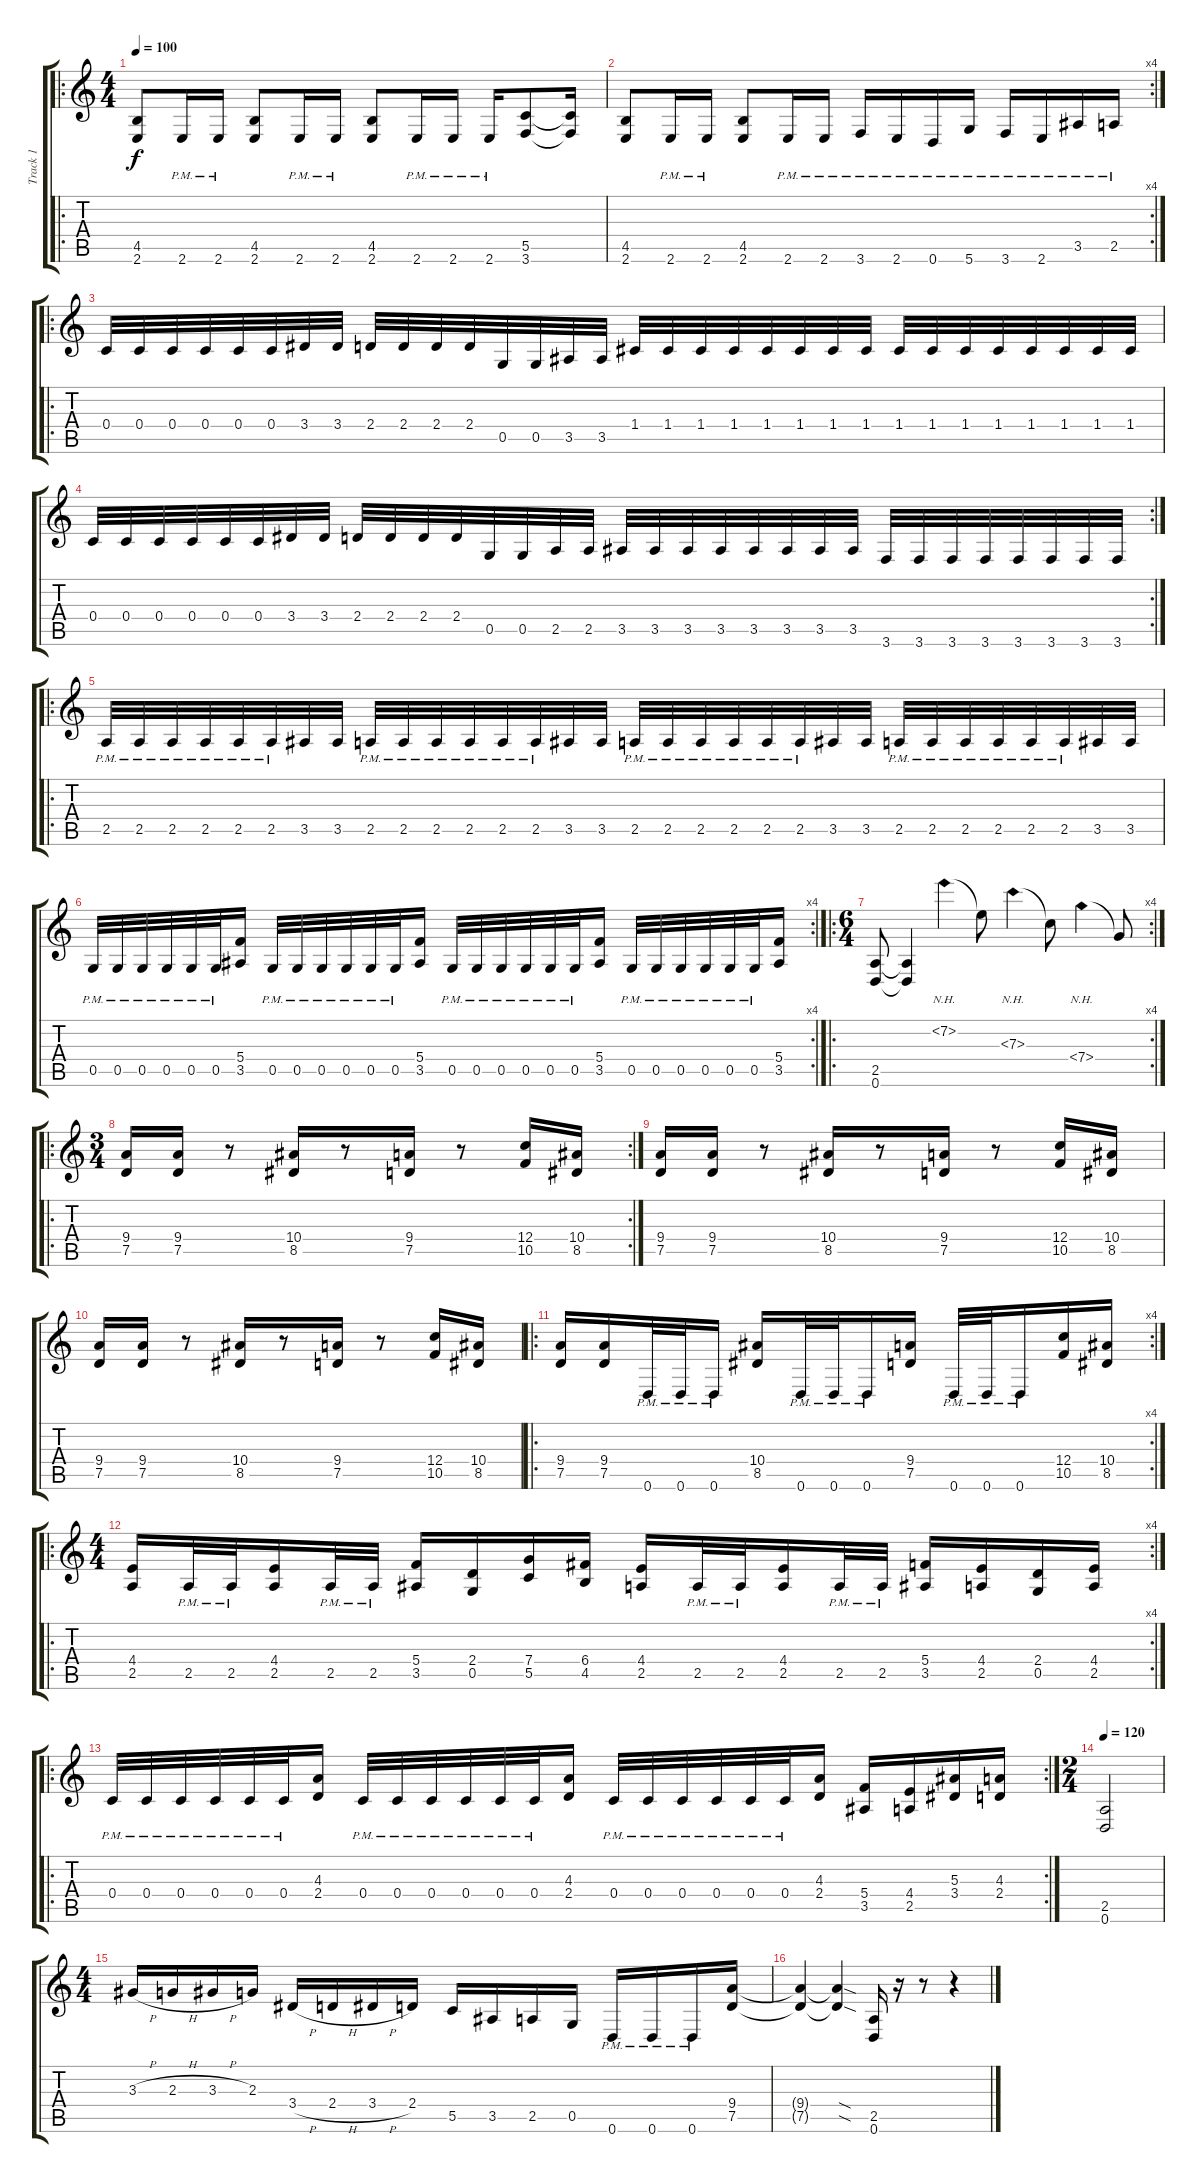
\track ("Track 1" "Track 1") {instrument distortionguitar}
\staff {score tabs}
\tuning (D4 A3 F3 C3 G2 D2) {hide}
\ro
\ts (4 4)
\tempo 100
\clef g2
\ks c
(4.5 2.6).8{dy f} 2.6{pm}.16 2.6{pm}.16 (4.5 2.6).8 2.6{pm}.16 2.6{pm}.16 (4.5 2.6).8 2.6{pm}.16 2.6{pm}.16 2.6{pm}.16 (5.5 3.6).8 (5.5{t} 3.6{t}).16 |
\rc 4
(4.5 2.6).8 2.6{pm}.16 2.6{pm}.16 (4.5 2.6).8 2.6{pm}.16 2.6{pm}.16 3.6{pm}.16 2.6{pm}.16 0.6{pm}.16 5.6{pm}.16 3.6{pm}.16 2.6{pm}.16 3.5{pm}.16 2.5{pm}.16 |
\ro
0.4.32 0.4.32 0.4.32 0.4.32 0.4.32 0.4.32 3.4.32 3.4.32 2.4.32 2.4.32 2.4.32 2.4.32 0.5.32 0.5.32 3.5.32 3.5.32 1.4.32 1.4.32 1.4.32 1.4.32 1.4.32 1.4.32 1.4.32 1.4.32 1.4.32 1.4.32 1.4.32 1.4.32 1.4.32 1.4.32 1.4.32 1.4.32 |
\rc 2
0.4.32 0.4.32 0.4.32 0.4.32 0.4.32 0.4.32 3.4.32 3.4.32 2.4.32 2.4.32 2.4.32 2.4.32 0.5.32 0.5.32 2.5.32 2.5.32 3.5.32 3.5.32 3.5.32 3.5.32 3.5.32 3.5.32 3.5.32 3.5.32 3.6.32 3.6.32 3.6.32 3.6.32 3.6.32 3.6.32 3.6.32 3.6.32 |
\ro
2.5{pm}.32 2.5{pm}.32 2.5{pm}.32 2.5{pm}.32 2.5{pm}.32 2.5{pm}.32 3.5.32 3.5.32 2.5{pm}.32 2.5{pm}.32 2.5{pm}.32 2.5{pm}.32 2.5{pm}.32 2.5{pm}.32 3.5.32 3.5.32 2.5{pm}.32 2.5{pm}.32 2.5{pm}.32 2.5{pm}.32 2.5{pm}.32 2.5{pm}.32 3.5.32 3.5.32 2.5{pm}.32 2.5{pm}.32 2.5{pm}.32 2.5{pm}.32 2.5{pm}.32 2.5{pm}.32 3.5.32 3.5.32 |
\rc 4
0.5{pm}.32 0.5{pm}.32 0.5{pm}.32 0.5{pm}.32 0.5{pm}.32 0.5{pm}.32 (5.4 3.5).16 0.5{pm}.32 0.5{pm}.32 0.5{pm}.32 0.5{pm}.32 0.5{pm}.32 0.5{pm}.32 (5.4 3.5).16 0.5{pm}.32 0.5{pm}.32 0.5{pm}.32 0.5{pm}.32 0.5{pm}.32 0.5{pm}.32 (5.4 3.5).16 0.5{pm}.32 0.5{pm}.32 0.5{pm}.32 0.5{pm}.32 0.5{pm}.32 0.5{pm}.32 (5.4 3.5).16 |
\ro
\rc 4
\ts (6 4)
(2.5 0.6).8 (2.5{t} 0.6{t}).4 7.2{nh}.4 7.2{t}.8 7.3{nh}.4 7.3{t}.8 7.4{nh}.4 7.4{t}.8 |
\ro
\rc 2
\ts (3 4)
(9.4 7.5).16 (9.4 7.5).16 r.8 (10.4 8.5).16 r.8 (9.4 7.5).16 r.8 (12.4 10.5).16 (10.4 8.5).16 |
(9.4 7.5).16 (9.4 7.5).16 r.8 (10.4 8.5).16 r.8 (9.4 7.5).16 r.8 (12.4 10.5).16 (10.4 8.5).16 |
(9.4 7.5).16 (9.4 7.5).16 r.8 (10.4 8.5).16 r.8 (9.4 7.5).16 r.8 (12.4 10.5).16 (10.4 8.5).16 |
\ro
\rc 4
(9.4 7.5).16 (9.4 7.5).16 0.6{pm}.32 0.6{pm}.32 0.6{pm}.16 (10.4 8.5).16 0.6{pm}.32 0.6{pm}.32 0.6{pm}.16 (9.4 7.5).16 0.6{pm}.32 0.6{pm}.32 0.6{pm}.16 (12.4 10.5).16 (10.4 8.5).16 |
\ro
\rc 4
\ts (4 4)
(4.4 2.5).16 2.5{pm}.32 2.5{pm}.32 (4.4 2.5).16 2.5{pm}.32 2.5{pm}.32 (5.4 3.5).16 (2.4 0.5).16 (7.4 5.5).16 (6.4 4.5).16 (4.4 2.5).16 2.5{pm}.32 2.5{pm}.32 (4.4 2.5).16 2.5{pm}.32 2.5{pm}.32 (5.4 3.5).16 (4.4 2.5).16 (2.4 0.5).16 (4.4 2.5).16 |
\ro
\rc 2
0.4{pm}.32 0.4{pm}.32 0.4{pm}.32 0.4{pm}.32 0.4{pm}.32 0.4{pm}.32 (4.3 2.4).16 0.4{pm}.32 0.4{pm}.32 0.4{pm}.32 0.4{pm}.32 0.4{pm}.32 0.4{pm}.32 (4.3 2.4).16 0.4{pm}.32 0.4{pm}.32 0.4{pm}.32 0.4{pm}.32 0.4{pm}.32 0.4{pm}.32 (4.3 2.4).16 (5.4 3.5).16 (4.4 2.5).16 (5.3 3.4).16 (4.3 2.4).16 |
\ts (2 4)
\tempo 120
(2.5 0.6).2 |
\ts (4 4)
3.3{h}.16 2.3{h}.16 3.3{h}.16 2.3.16 3.4{h}.16 2.4{h}.16 3.4{h}.16 2.4.16 5.5.16 3.5.16 2.5.16 0.5.16 0.6{pm}.16 0.6{pm}.16 0.6{pm}.16 (9.4 7.5).16 |
(9.4{t} 7.5{t}).4 (9.4{sod t} 7.5{sod t}).4 (2.5 0.6).16 r.16 r.8 r.4
